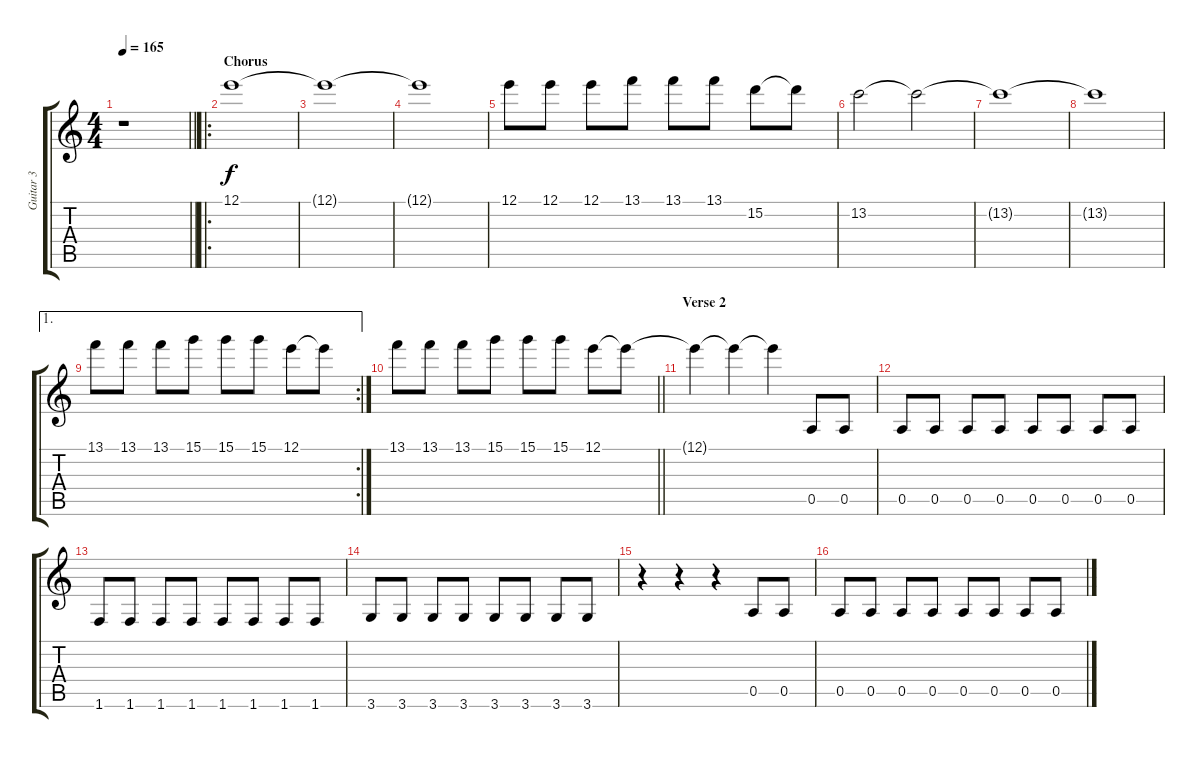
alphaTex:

\track ("Guitar 3" "Guitar 3") {instrument electricguitarmuted}
\staff {score tabs}
\tuning (E4 B3 G3 D3 A2 E2) {hide}
\ts (4 4)
\tempo 165
\clef g2
\barLineRight lightlight
\ks c
r.1{dy f} |
\ro
\section ("" "Chorus")
12.1.1 |
12.1{t}.1 |
12.1{t}.1{volume 10 instrument overdrivenguitar} |
12.1.8 12.1.8 12.1.8 13.1.8 13.1.8 13.1.8 15.2.8 15.2{t}.8 |
13.2.2 13.2{t}.2 |
13.2{t}.1 |
13.2{t}.1{volume 10} |
\ae 1
\rc 2
13.1.8 13.1.8 13.1.8 15.1.8 15.1.8 15.1.8 12.1.8 12.1{t}.8 |
\barLineRight lightlight
13.1.8 13.1.8 13.1.8 15.1.8 15.1.8 15.1.8 12.1.8{volume 4} 12.1{t}.8 |
\section ("" "Verse 2")
12.1{t}.4 12.1{t}.4 12.1{t}.4 0.5.8 0.5.8 |
0.5.8{volume 10 instrument electricguitarmuted} 0.5.8 0.5.8 0.5.8 0.5.8 0.5.8 0.5.8 0.5.8 |
1.6.8 1.6.8 1.6.8 1.6.8 1.6.8 1.6.8 1.6.8 1.6.8 |
3.6.8 3.6.8 3.6.8 3.6.8 3.6.8 3.6.8 3.6.8 3.6.8 |
r.4 r.4 r.4 0.5.8 0.5.8 |
0.5.8{volume 10 instrument electricguitarmuted} 0.5.8 0.5.8 0.5.8 0.5.8 0.5.8 0.5.8 0.5.8
